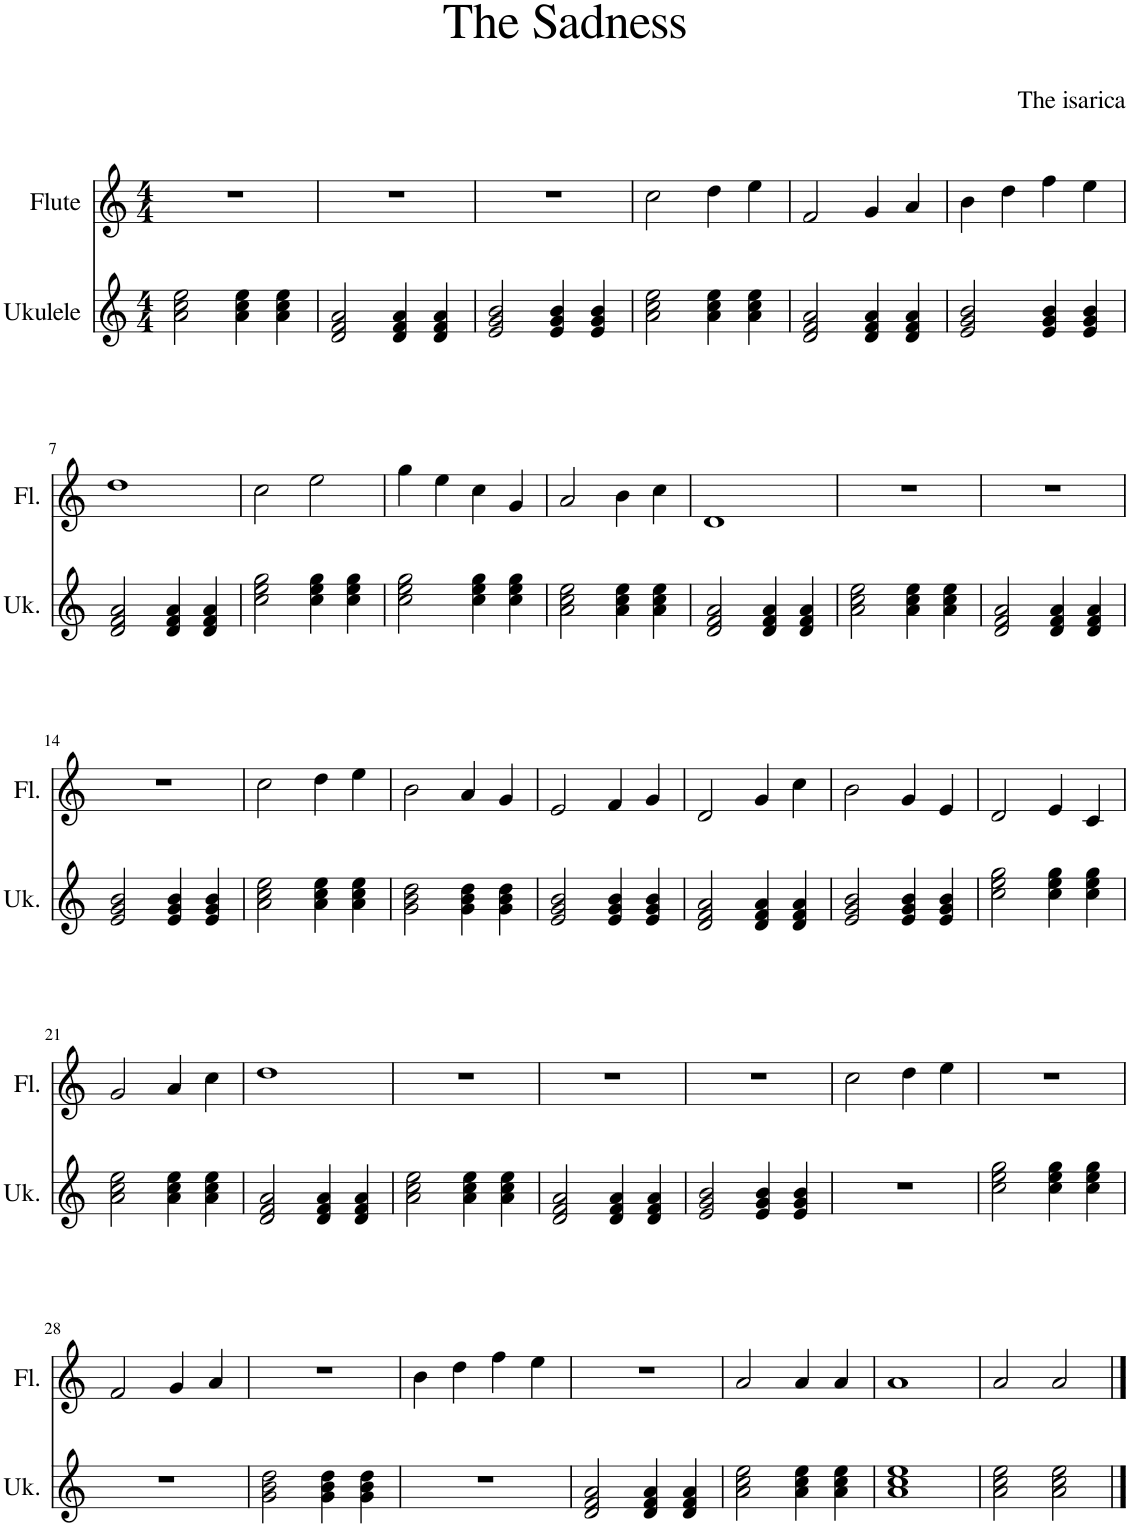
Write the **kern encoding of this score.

**kern	**kern
*part2	*part1
*staff2	*staff1
*I"Ukulele	*I"Flute
*I'Uk.	*I'Fl.
*clefG2	*clefG2
*k[]	*k[]
*M4/4	*M4/4
=1	=1
2a\ 2cc\ 2ee\	1r
4a\ 4cc\ 4ee\	.
4a\ 4cc\ 4ee\	.
=2	=2
2d/ 2f/ 2a/	1r
4d/ 4f/ 4a/	.
4d/ 4f/ 4a/	.
=3	=3
2e/ 2g/ 2b/	1r
4e/ 4g/ 4b/	.
4e/ 4g/ 4b/	.
=4	=4
2a\ 2cc\ 2ee\	2cc\
4a\ 4cc\ 4ee\	4dd\
4a\ 4cc\ 4ee\	4ee\
=5	=5
2d/ 2f/ 2a/	2f/
4d/ 4f/ 4a/	4g/
4d/ 4f/ 4a/	4a/
=6	=6
2e/ 2g/ 2b/	4b\
.	4dd\
4e/ 4g/ 4b/	4ff\
4e/ 4g/ 4b/	4ee\
!!LO:LB:g=z
=7	=7
2d/ 2f/ 2a/	1dd
4d/ 4f/ 4a/	.
4d/ 4f/ 4a/	.
=8	=8
2cc\ 2ee\ 2gg\	2cc\
4cc\ 4ee\ 4gg\	2ee\
4cc\ 4ee\ 4gg\	.
=9	=9
2cc\ 2ee\ 2gg\	4gg\
.	4ee\
4cc\ 4ee\ 4gg\	4cc\
4cc\ 4ee\ 4gg\	4g/
=10	=10
2a\ 2cc\ 2ee\	2a/
4a\ 4cc\ 4ee\	4b\
4a\ 4cc\ 4ee\	4cc\
=11	=11
2d/ 2f/ 2a/	1d
4d/ 4f/ 4a/	.
4d/ 4f/ 4a/	.
=12	=12
2a\ 2cc\ 2ee\	1r
4a\ 4cc\ 4ee\	.
4a\ 4cc\ 4ee\	.
=13	=13
2d/ 2f/ 2a/	1r
4d/ 4f/ 4a/	.
4d/ 4f/ 4a/	.
!!LO:LB:g=z
=14	=14
2e/ 2g/ 2b/	1r
4e/ 4g/ 4b/	.
4e/ 4g/ 4b/	.
=15	=15
2a\ 2cc\ 2ee\	2cc\
4a\ 4cc\ 4ee\	4dd\
4a\ 4cc\ 4ee\	4ee\
=16	=16
2g\ 2b\ 2dd\	2b\
4g\ 4b\ 4dd\	4a/
4g\ 4b\ 4dd\	4g/
=17	=17
2e/ 2g/ 2b/	2e/
4e/ 4g/ 4b/	4f/
4e/ 4g/ 4b/	4g/
=18	=18
2d/ 2f/ 2a/	2d/
4d/ 4f/ 4a/	4g/
4d/ 4f/ 4a/	4cc\
=19	=19
2e/ 2g/ 2b/	2b\
4e/ 4g/ 4b/	4g/
4e/ 4g/ 4b/	4e/
=20	=20
2cc\ 2ee\ 2gg\	2d/
4cc\ 4ee\ 4gg\	4e/
4cc\ 4ee\ 4gg\	4c/
!!LO:LB:g=z
=21	=21
2a\ 2cc\ 2ee\	2g/
4a\ 4cc\ 4ee\	4a/
4a\ 4cc\ 4ee\	4cc\
=22	=22
2d/ 2f/ 2a/	1dd
4d/ 4f/ 4a/	.
4d/ 4f/ 4a/	.
=23	=23
2a\ 2cc\ 2ee\	1r
4a\ 4cc\ 4ee\	.
4a\ 4cc\ 4ee\	.
=24	=24
2d/ 2f/ 2a/	1r
4d/ 4f/ 4a/	.
4d/ 4f/ 4a/	.
=25	=25
2e/ 2g/ 2b/	1r
4e/ 4g/ 4b/	.
4e/ 4g/ 4b/	.
=26	=26
1r	2cc\
.	4dd\
.	4ee\
=27	=27
2cc\ 2ee\ 2gg\	1r
4cc\ 4ee\ 4gg\	.
4cc\ 4ee\ 4gg\	.
!!LO:LB:g=z
=28	=28
1r	2f/
.	4g/
.	4a/
=29	=29
2g\ 2b\ 2dd\	1r
4g\ 4b\ 4dd\	.
4g\ 4b\ 4dd\	.
=30	=30
1r	4b\
.	4dd\
.	4ff\
.	4ee\
=31	=31
2d/ 2f/ 2a/	1r
4d/ 4f/ 4a/	.
4d/ 4f/ 4a/	.
=32	=32
2a\ 2cc\ 2ee\	2a/
4a\ 4cc\ 4ee\	4a/
4a\ 4cc\ 4ee\	4a/
=33	=33
1a 1cc 1ee	1a
=34	=34
2a\ 2cc\ 2ee\	2a/
2a\ 2cc\ 2ee\	2a/
==	==
*-	*-
